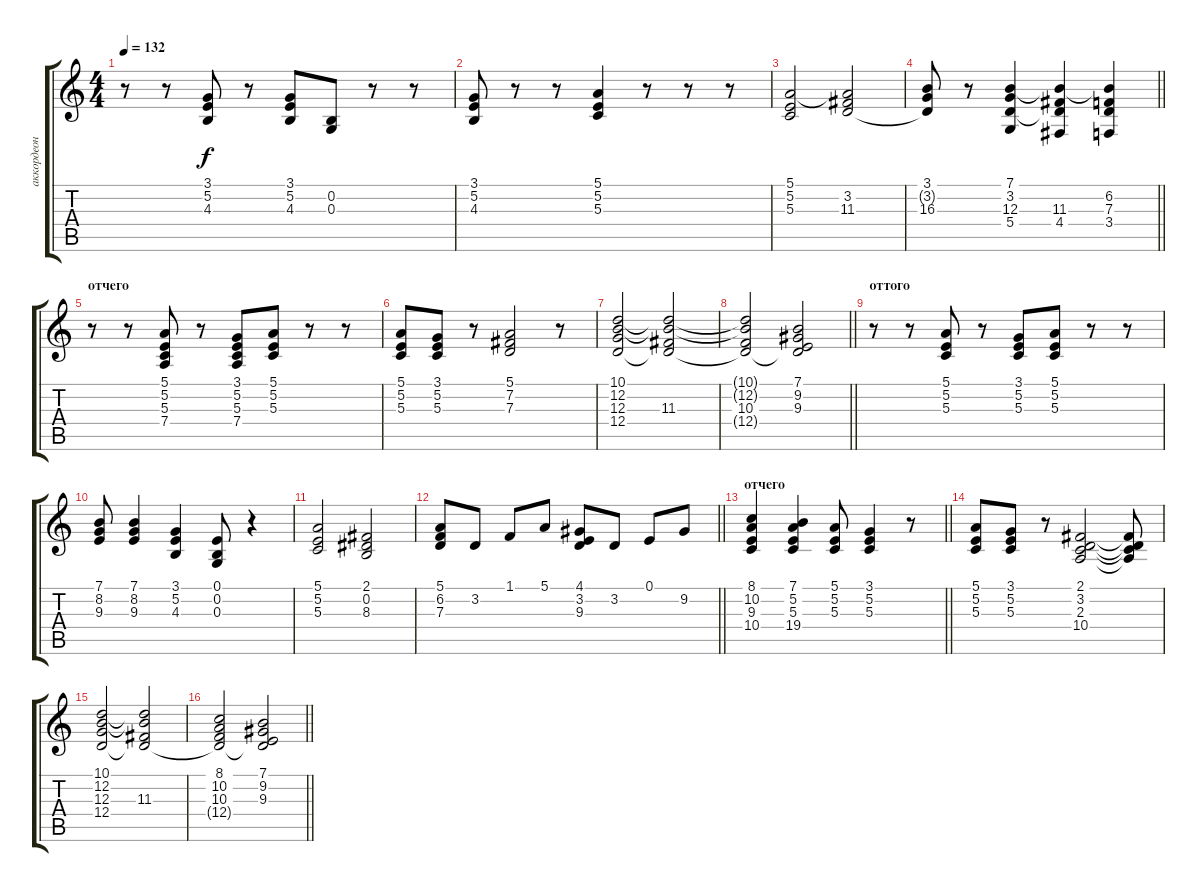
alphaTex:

\track ("аккордеон" "аккордеон") {solo instrument tangoaccordion}
\staff {score tabs}
\tuning (E4 B3 G3 D3 A2 E2) {hide}
\ts (4 4)
\tempo 132
\clef g2
\ks c
r.8{dy f} r.8 (3.1 5.2 4.3).8 r.8 (3.1 5.2 4.3).8 (0.2 0.3).8 r.8 r.8 |
(3.1 5.2 4.3).8 r.8 r.8 (5.1 5.2 5.3).4 r.8 r.8 r.8 |
(5.1 5.2 5.3).2 (5.1{t} 3.2 11.3).2 |
\barLineRight lightlight
(3.1 3.2{t} 16.3).8 r.8 (7.1 3.2 12.3 5.4).4 (7.1{t} 3.2{t} 11.3 4.4).4 (7.1{t} 6.2 7.3 3.4).4 |
\section ("" "отчего")
r.8 r.8 (5.1 5.2 5.3 7.4).8 r.8 (3.1 5.2 5.3 7.4).8 (5.1 5.2 5.3).8 r.8 r.8 |
(5.1 5.2 5.3).8 (3.1 5.2 5.3).8 r.8 (5.1 7.2 7.3).2 r.8 |
(10.1 12.2 12.3 12.4).2 (10.1{t} 12.2{t} 11.3 12.4{t}).2 |
\barLineRight lightlight
(10.1{t} 12.2{t} 10.3 12.4{t}).2 (7.1 9.2 9.3 12.4{t}).2 |
\section ("" "оттого")
r.8 r.8 (5.1 5.2 5.3).8 r.8 (3.1 5.2 5.3).8 (5.1 5.2 5.3).8 r.8 r.8 |
(7.1 8.2 9.3).8 (7.1 8.2 9.3).4 (3.1 5.2 4.3).4 (0.1 0.2 0.3).8 r.4 |
(5.1 5.2 5.3).2 (2.1 0.2 8.3).2 |
\barLineRight lightlight
(5.1 6.2 7.3).8 3.2.8 1.1.8 5.1.8 (4.1 3.2 9.3).8 3.2.8 0.1.8 9.2.8 |
\section ("" "отчего")
\barLineRight lightlight
(8.1 10.2 9.3 10.4).4 (7.1 5.2 5.3 19.4).4 (5.1 5.2 5.3).8 (3.1 5.2 5.3).4 r.8 |
(5.1 5.2 5.3).8 (3.1 5.2 5.3).8 r.8 (2.1 3.2 2.3 10.4).2 (2.1{t} 3.2{t} 2.3{t} 10.4{t}).8 |
(10.1 12.2 12.3 12.4).2 (10.1{t} 12.2{t} 11.3 12.4{t}).2 |
\barLineRight lightlight
(8.1 10.2 10.3 12.4{t}).2 (7.1 9.2 9.3 12.4{t}).2
